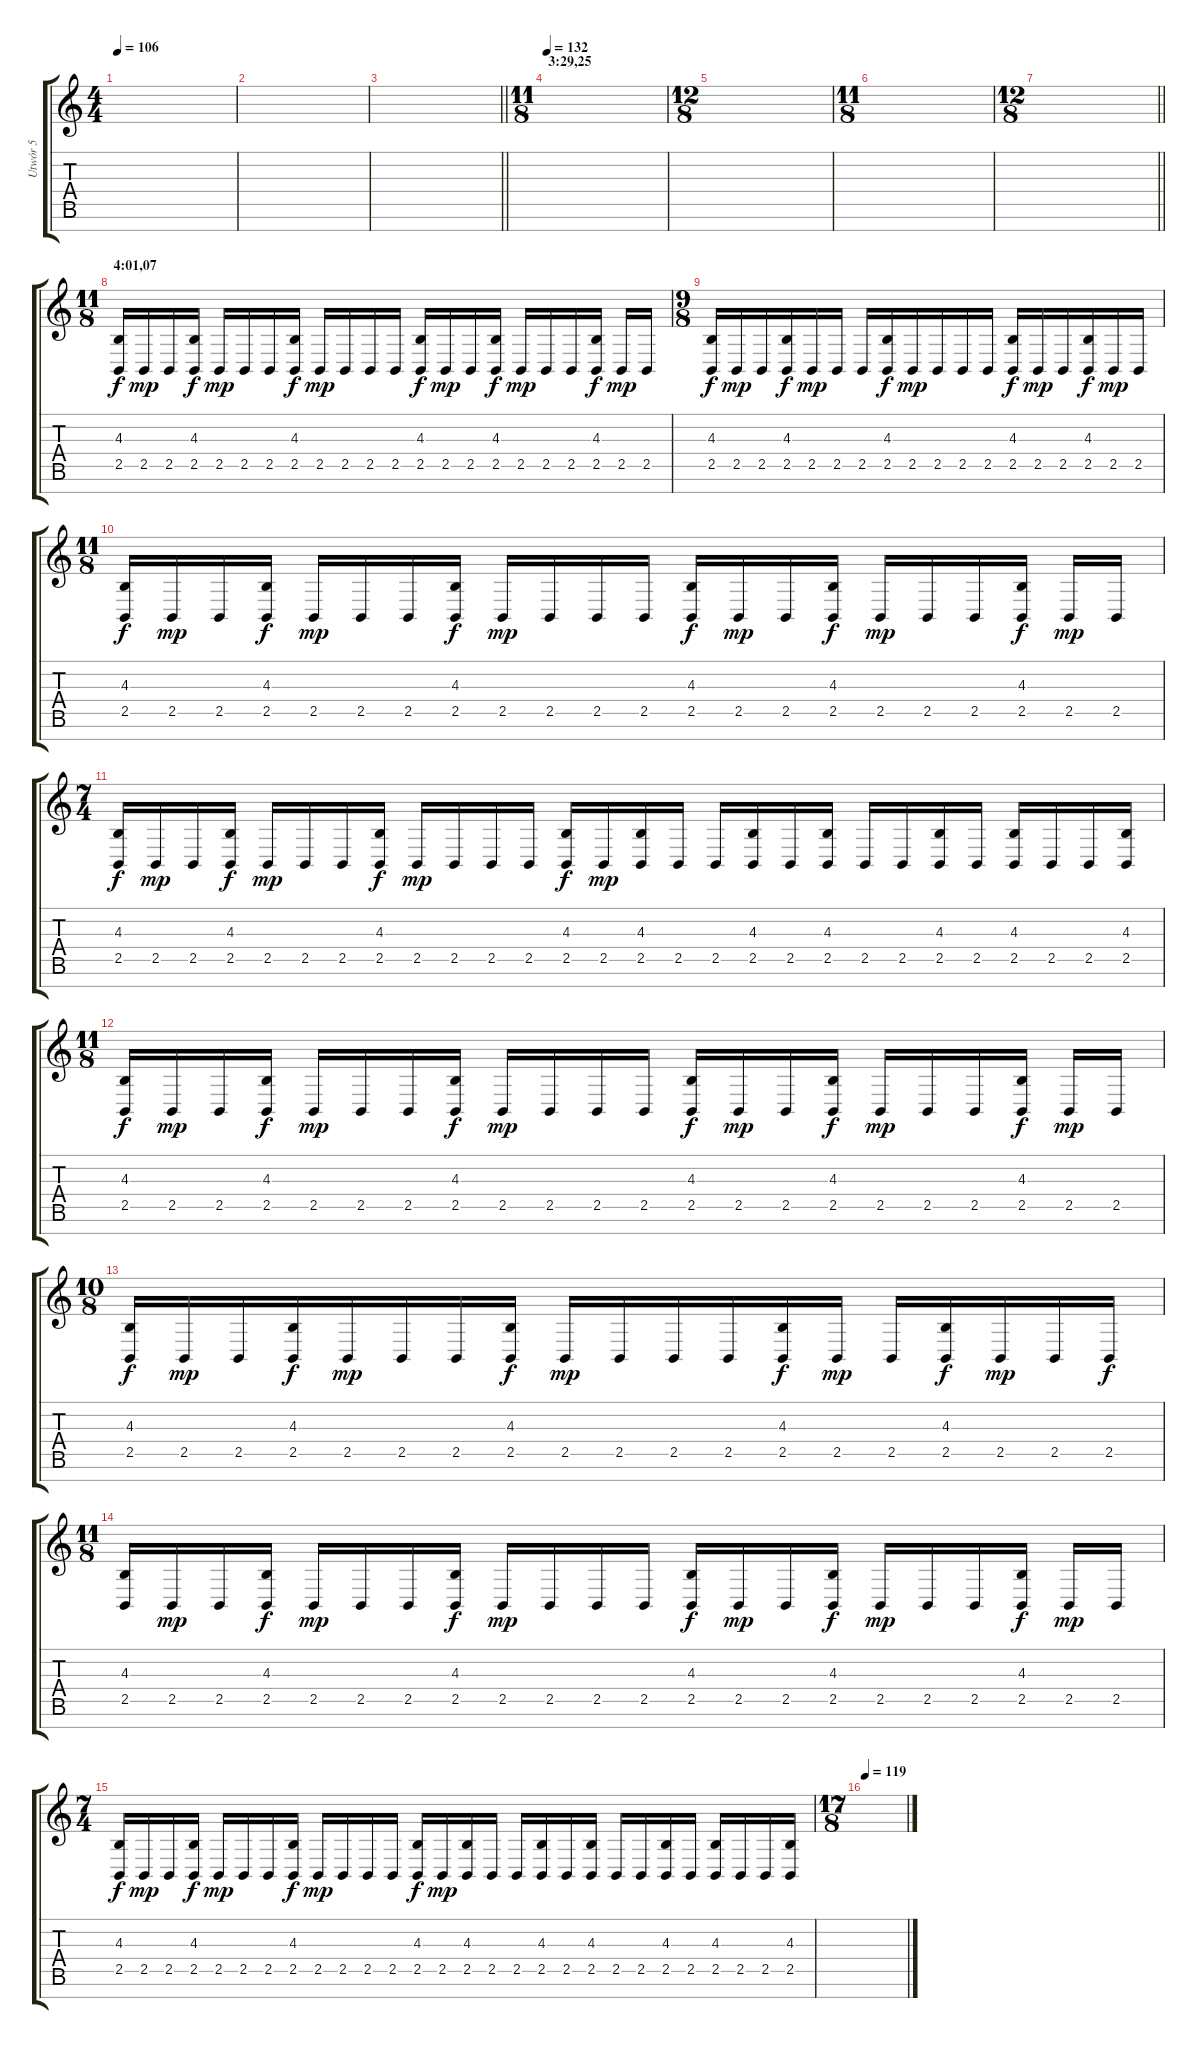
\track ("Utwór 5" "Utwór 5") {instrument woodblock}
\staff {score tabs}
\tuning (E4 B3 G3 D3 A2 E2 B1) {hide}
\ts (4 4)
\tempo 106
\clef g2
\ks c
|
|
\barLineRight lightlight
|
\ts (11 8)
\section ("" "3:29,25")
\tempo 132
|
\ts (12 8)
|
\ts (11 8)
|
\ts (12 8)
\barLineRight lightlight
|
\ts (11 8)
\section ("" "4:01,07")
(4.3 2.5).16 2.5.16{dy mp} 2.5.16 (4.3 2.5).16{dy f} 2.5.16{dy mp} 2.5.16 2.5.16 (4.3 2.5).16{dy f} 2.5.16{dy mp} 2.5.16 2.5.16 2.5.16 (4.3 2.5).16{dy f} 2.5.16{dy mp} 2.5.16 (4.3 2.5).16{dy f} 2.5.16{dy mp} 2.5.16 2.5.16 (4.3 2.5).16{dy f} 2.5.16{dy mp} 2.5.16 |
\ts (9 8)
(4.3 2.5).16{dy f} 2.5.16{dy mp} 2.5.16 (4.3 2.5).16{dy f} 2.5.16{dy mp} 2.5.16 2.5.16 (4.3 2.5).16{dy f} 2.5.16{dy mp} 2.5.16 2.5.16 2.5.16 (4.3 2.5).16{dy f} 2.5.16{dy mp} 2.5.16 (4.3 2.5).16{dy f} 2.5.16{dy mp} 2.5.16 |
\ts (11 8)
(4.3 2.5).16{dy f} 2.5.16{dy mp} 2.5.16 (4.3 2.5).16{dy f} 2.5.16{dy mp} 2.5.16 2.5.16 (4.3 2.5).16{dy f} 2.5.16{dy mp} 2.5.16 2.5.16 2.5.16 (4.3 2.5).16{dy f} 2.5.16{dy mp} 2.5.16 (4.3 2.5).16{dy f} 2.5.16{dy mp} 2.5.16 2.5.16 (4.3 2.5).16{dy f} 2.5.16{dy mp} 2.5.16 |
\ts (7 4)
(4.3 2.5).16{dy f} 2.5.16{dy mp} 2.5.16 (4.3 2.5).16{dy f} 2.5.16{dy mp} 2.5.16 2.5.16 (4.3 2.5).16{dy f} 2.5.16{dy mp} 2.5.16 2.5.16 2.5.16 (4.3 2.5).16{dy f} 2.5.16{dy mp} (4.3 2.5).16 2.5.16 2.5.16 (4.3 2.5).16 2.5.16 (4.3 2.5).16 2.5.16 2.5.16 (4.3 2.5).16 2.5.16 (4.3 2.5).16 2.5.16 2.5.16 (4.3 2.5).16 |
\ts (11 8)
(4.3 2.5).16{dy f} 2.5.16{dy mp} 2.5.16 (4.3 2.5).16{dy f} 2.5.16{dy mp} 2.5.16 2.5.16 (4.3 2.5).16{dy f} 2.5.16{dy mp} 2.5.16 2.5.16 2.5.16 (4.3 2.5).16{dy f} 2.5.16{dy mp} 2.5.16 (4.3 2.5).16{dy f} 2.5.16{dy mp} 2.5.16 2.5.16 (4.3 2.5).16{dy f} 2.5.16{dy mp} 2.5.16 |
\ts (10 8)
(4.3 2.5).16{dy f} 2.5.16{dy mp} 2.5.16 (4.3 2.5).16{dy f} 2.5.16{dy mp} 2.5.16 2.5.16 (4.3 2.5).16{dy f} 2.5.16{dy mp} 2.5.16 2.5.16 2.5.16 (4.3 2.5).16{dy f} 2.5.16{dy mp} 2.5.16 (4.3 2.5).16{dy f} 2.5.16{dy mp} 2.5.16 2.5.16{dy f} |
\ts (11 8)
(4.3 2.5).16 2.5.16{dy mp} 2.5.16 (4.3 2.5).16{dy f} 2.5.16{dy mp} 2.5.16 2.5.16 (4.3 2.5).16{dy f} 2.5.16{dy mp} 2.5.16 2.5.16 2.5.16 (4.3 2.5).16{dy f} 2.5.16{dy mp} 2.5.16 (4.3 2.5).16{dy f} 2.5.16{dy mp} 2.5.16 2.5.16 (4.3 2.5).16{dy f} 2.5.16{dy mp} 2.5.16 |
\ts (7 4)
(4.3 2.5).16{dy f} 2.5.16{dy mp} 2.5.16 (4.3 2.5).16{dy f} 2.5.16{dy mp} 2.5.16 2.5.16 (4.3 2.5).16{dy f} 2.5.16{dy mp} 2.5.16 2.5.16 2.5.16 (4.3 2.5).16{dy f} 2.5.16{dy mp} (4.3 2.5).16 2.5.16 2.5.16 (4.3 2.5).16 2.5.16 (4.3 2.5).16 2.5.16 2.5.16 (4.3 2.5).16 2.5.16 (4.3 2.5).16 2.5.16 2.5.16 (4.3 2.5).16 |
\ts (17 8)
\tempo 119
